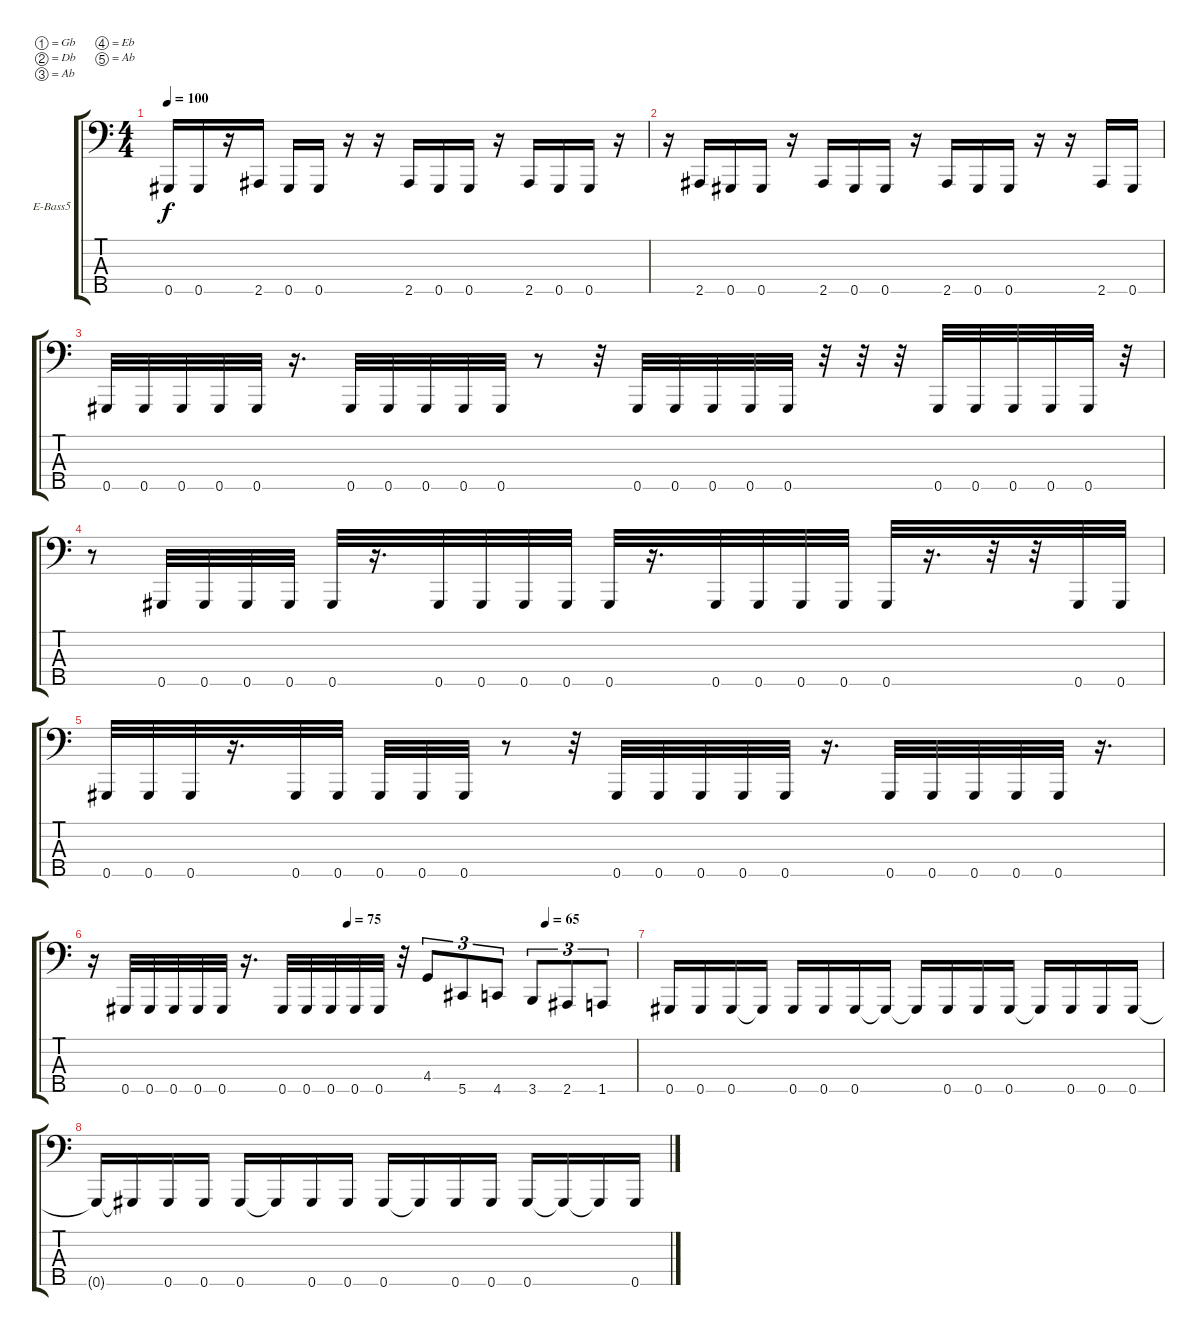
\defaultSystemsLayout 4
\bracketExtendMode groupsimilarinstruments
\firstSystemTrackNameOrientation horizontal
\otherSystemsTrackNameOrientation horizontal
\track ("Electric Bass" "E-Bass5") {instrument electricbassfinger}
\staff {score tabs}
\tuning (Gb2 Db2 Ab1 Eb1 Ab0)
\ts (4 4)
\tempo 100
\clef f4
\ks c
0.5.16{dy f} 0.5.16 r.16 2.5.16 0.5.16 0.5.16 r.16 r.16 2.5.16 0.5.16 0.5.16 r.16 2.5.16 0.5.16 0.5.16 r.16 |
r.16 2.5.16 0.5.16 0.5.16 r.16 2.5.16 0.5.16 0.5.16 r.16 2.5.16 0.5.16 0.5.16 r.16 r.16 2.5.16 0.5.16 |
0.5.32 0.5.32 0.5.32 0.5.32 0.5.32 r.16{d} 0.5.32 0.5.32 0.5.32 0.5.32 0.5.32 r.8 r.32 0.5.32 0.5.32 0.5.32 0.5.32 0.5.32 r.32 r.32 r.32 0.5.32 0.5.32 0.5.32 0.5.32 0.5.32 r.32 |
r.8 0.5.32 0.5.32 0.5.32 0.5.32 0.5.32 r.16{d} 0.5.32 0.5.32 0.5.32 0.5.32 0.5.32 r.16{d} 0.5.32 0.5.32 0.5.32 0.5.32 0.5.32 r.16{d} r.32 r.32 0.5.32 0.5.32 |
0.5.32 0.5.32 0.5.32 r.16{d} 0.5.32 0.5.32 0.5.32 0.5.32 0.5.32 r.8 r.32 0.5.32 0.5.32 0.5.32 0.5.32 0.5.32 r.16{d} 0.5.32 0.5.32 0.5.32 0.5.32 0.5.32 r.16{d} |
\tempo (75 0.46875)
\tempo (65 0.833333)
r.16 0.5.32 0.5.32 0.5.32 0.5.32 0.5.32 r.16{d} 0.5.32 0.5.32 0.5.32 0.5.32 0.5.32 r.32 4.4.8{tu (3 2)} 5.5.8{tu (3 2)} 4.5.8{tu (3 2)} 3.5.8{tu (3 2)} 2.5.8{tu (3 2)} 1.5.8{tu (3 2)} |
0.5.16 0.5.16 0.5.16 0.5{t}.16 0.5.16 0.5.16 0.5.16 0.5{t}.16 0.5{t}.16 0.5.16 0.5.16 0.5.16 0.5{t}.16 0.5.16 0.5.16 0.5.16 |
0.5{t}.16 0.5{t}.16 0.5.16 0.5.16 0.5.16 0.5{t}.16 0.5.16 0.5.16 0.5.16 0.5{t}.16 0.5.16 0.5.16 0.5.16 0.5{t}.16 0.5{t}.16 0.5.16
